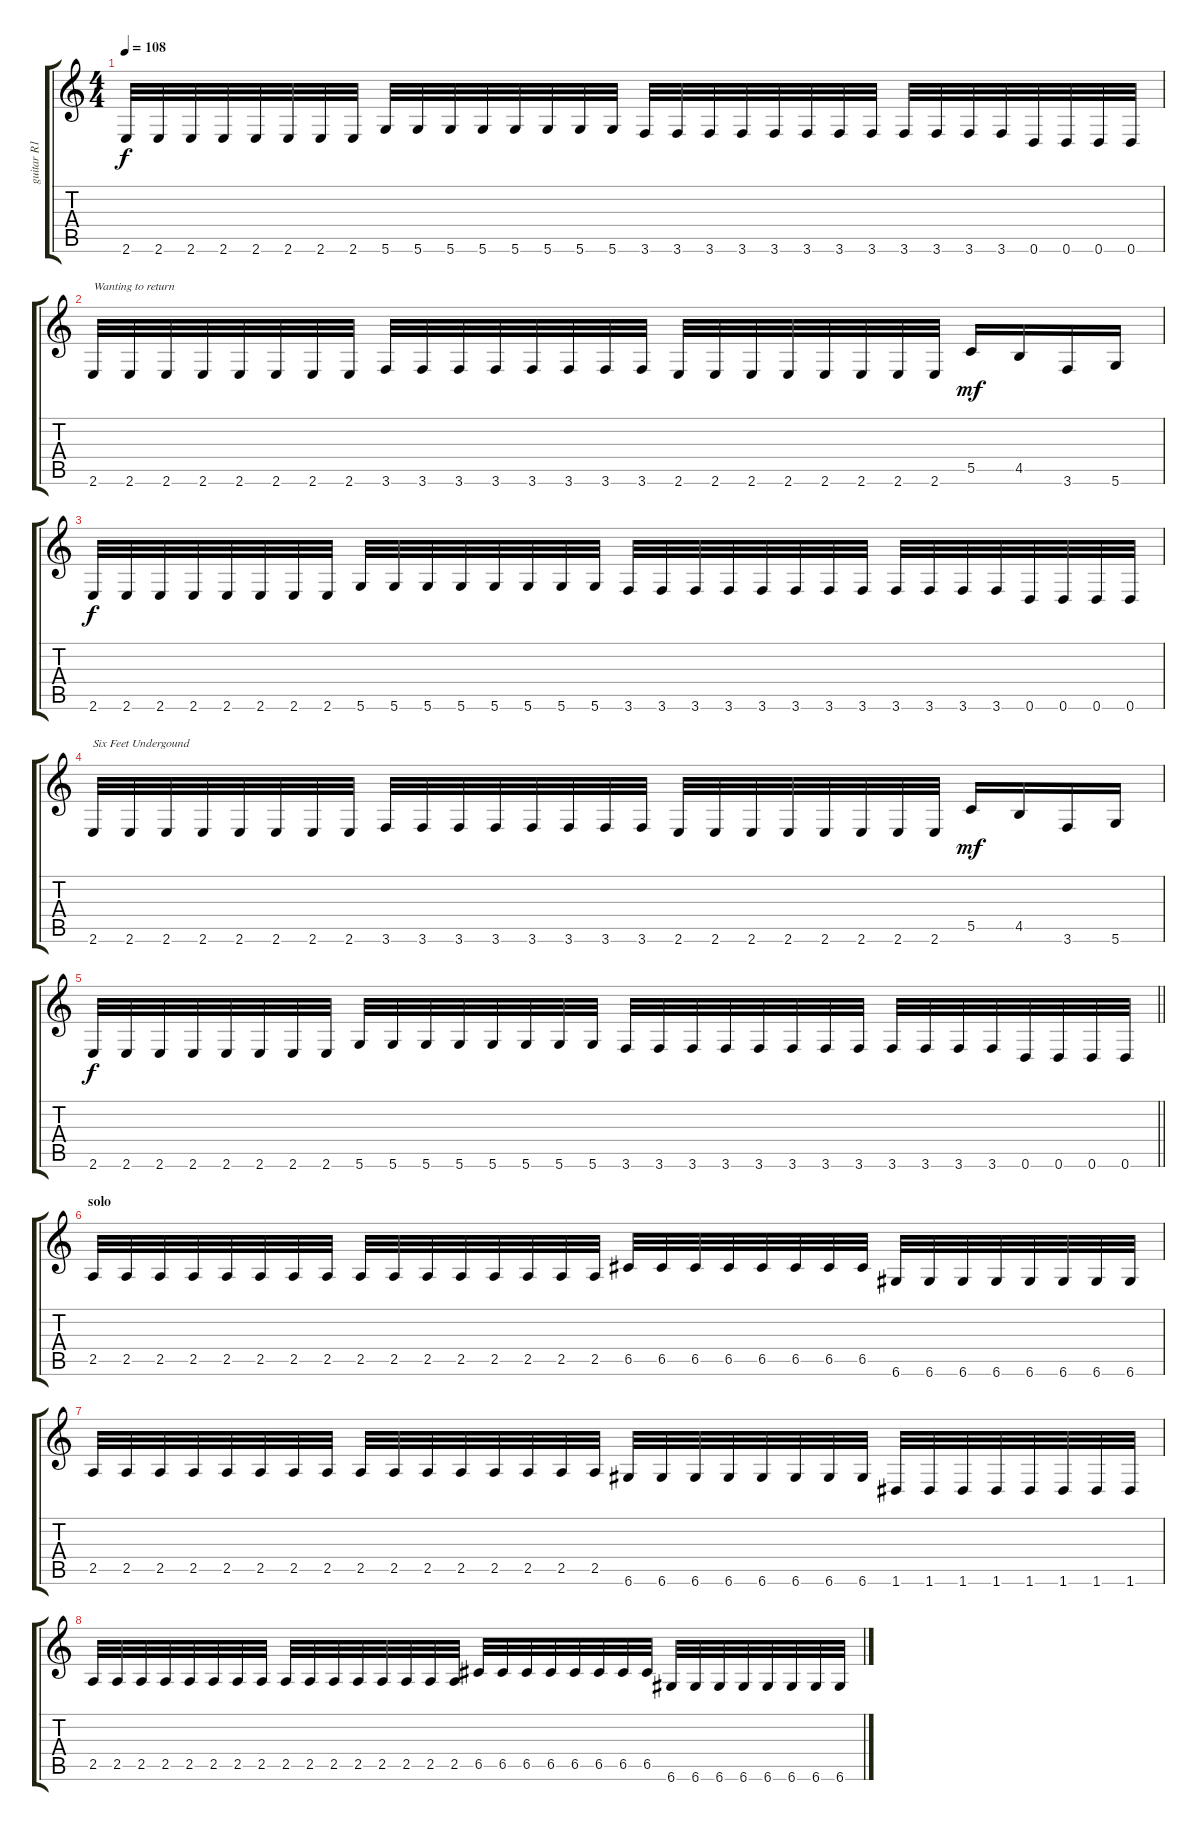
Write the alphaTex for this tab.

\track ("guitar R1" "guitar R1") {instrument distortionguitar}
\staff {score tabs}
\tuning (D4 A3 F3 C3 G2 D2) {hide}
\ts (4 4)
\tempo 108
\clef g2
\ks c
2.6.32{dy f} 2.6.32 2.6.32 2.6.32 2.6.32 2.6.32 2.6.32 2.6.32 5.6.32 5.6.32 5.6.32 5.6.32 5.6.32 5.6.32 5.6.32 5.6.32 3.6.32 3.6.32 3.6.32 3.6.32 3.6.32 3.6.32 3.6.32 3.6.32 3.6.32 3.6.32 3.6.32 3.6.32 0.6.32 0.6.32 0.6.32 0.6.32 |
2.6.32{txt "Wanting to return"} 2.6.32 2.6.32 2.6.32 2.6.32 2.6.32 2.6.32 2.6.32 3.6.32 3.6.32 3.6.32 3.6.32 3.6.32 3.6.32 3.6.32 3.6.32 2.6.32 2.6.32 2.6.32 2.6.32 2.6.32 2.6.32 2.6.32 2.6.32 5.5.16{dy mf} 4.5.16 3.6.16 5.6.16 |
2.6.32{dy f} 2.6.32 2.6.32 2.6.32 2.6.32 2.6.32 2.6.32 2.6.32 5.6.32 5.6.32 5.6.32 5.6.32 5.6.32 5.6.32 5.6.32 5.6.32 3.6.32 3.6.32 3.6.32 3.6.32 3.6.32 3.6.32 3.6.32 3.6.32 3.6.32 3.6.32 3.6.32 3.6.32 0.6.32 0.6.32 0.6.32 0.6.32 |
2.6.32{txt "Six Feet Undergound"} 2.6.32 2.6.32 2.6.32 2.6.32 2.6.32 2.6.32 2.6.32 3.6.32 3.6.32 3.6.32 3.6.32 3.6.32 3.6.32 3.6.32 3.6.32 2.6.32 2.6.32 2.6.32 2.6.32 2.6.32 2.6.32 2.6.32 2.6.32 5.5.16{dy mf} 4.5.16 3.6.16 5.6.16 |
\barLineRight lightlight
2.6.32{dy f} 2.6.32 2.6.32 2.6.32 2.6.32 2.6.32 2.6.32 2.6.32 5.6.32 5.6.32 5.6.32 5.6.32 5.6.32 5.6.32 5.6.32 5.6.32 3.6.32 3.6.32 3.6.32 3.6.32 3.6.32 3.6.32 3.6.32 3.6.32 3.6.32 3.6.32 3.6.32 3.6.32 0.6.32 0.6.32 0.6.32 0.6.32 |
\section ("" "solo")
2.5.32 2.5.32 2.5.32 2.5.32 2.5.32 2.5.32 2.5.32 2.5.32 2.5.32 2.5.32 2.5.32 2.5.32 2.5.32 2.5.32 2.5.32 2.5.32 6.5.32 6.5.32 6.5.32 6.5.32 6.5.32 6.5.32 6.5.32 6.5.32 6.6.32 6.6.32 6.6.32 6.6.32 6.6.32 6.6.32 6.6.32 6.6.32 |
2.5.32 2.5.32 2.5.32 2.5.32 2.5.32 2.5.32 2.5.32 2.5.32 2.5.32 2.5.32 2.5.32 2.5.32 2.5.32 2.5.32 2.5.32 2.5.32 6.6.32 6.6.32 6.6.32 6.6.32 6.6.32 6.6.32 6.6.32 6.6.32 1.6.32 1.6.32 1.6.32 1.6.32 1.6.32 1.6.32 1.6.32 1.6.32 |
2.5.32 2.5.32 2.5.32 2.5.32 2.5.32 2.5.32 2.5.32 2.5.32 2.5.32 2.5.32 2.5.32 2.5.32 2.5.32 2.5.32 2.5.32 2.5.32 6.5.32 6.5.32 6.5.32 6.5.32 6.5.32 6.5.32 6.5.32 6.5.32 6.6.32 6.6.32 6.6.32 6.6.32 6.6.32 6.6.32 6.6.32 6.6.32
